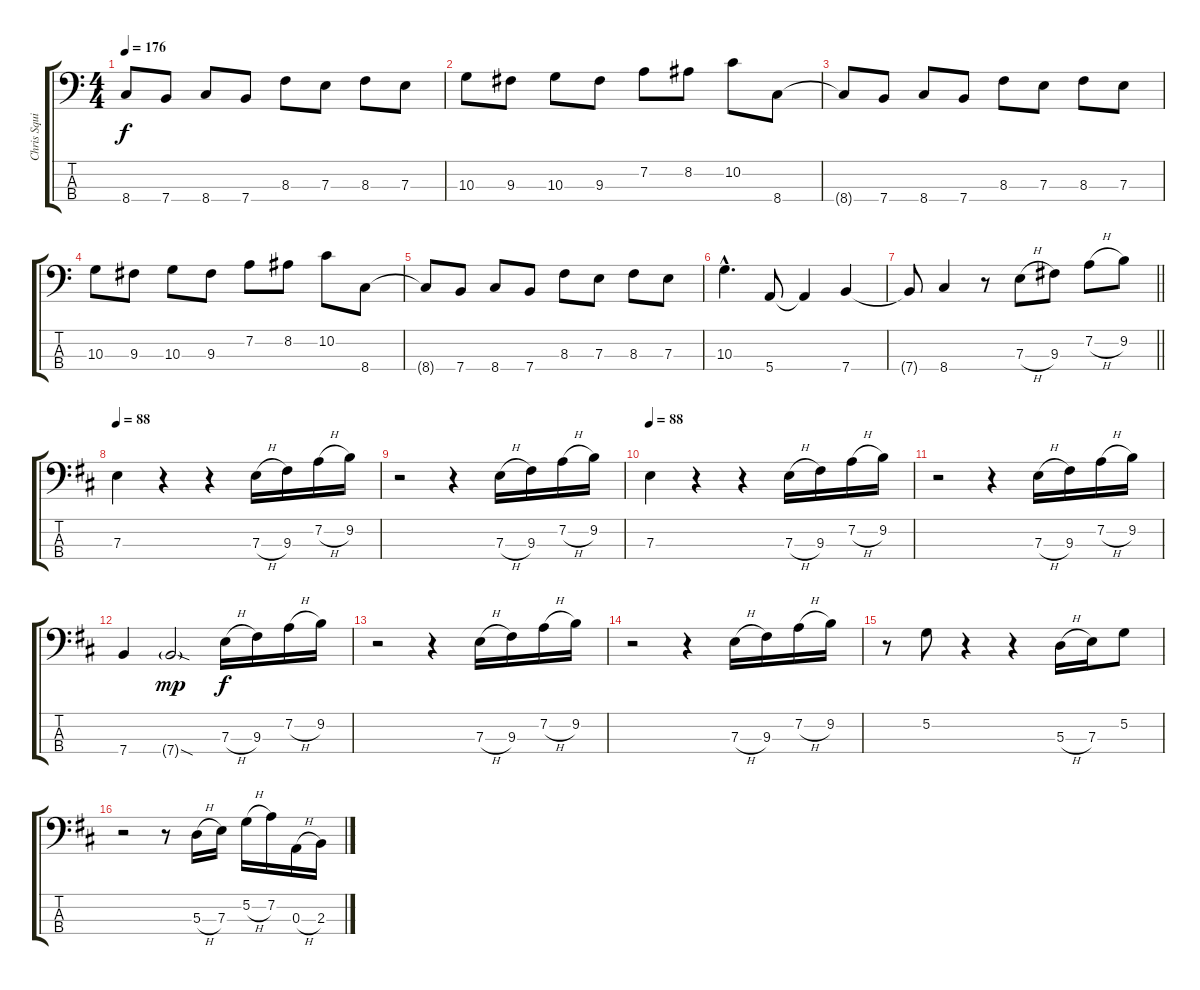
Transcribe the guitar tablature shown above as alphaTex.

\track ("Chris Squire" "Chris Squi") {instrument electricbasspick}
\staff {score tabs}
\tuning (G2 D2 A1 E1) {hide}
\ts (4 4)
\tempo 176
\clef f4
\ks c
8.4{t}.8{dy f} 7.4.8 8.4.8 7.4.8 8.3.8 7.3.8 8.3.8 7.3.8 |
10.3.8 9.3.8 10.3.8 9.3.8 7.2.8 8.2.8 10.2.8 8.4.8 |
8.4{t}.8 7.4.8 8.4.8 7.4.8 8.3.8 7.3.8 8.3.8 7.3.8 |
10.3.8 9.3.8 10.3.8 9.3.8 7.2.8 8.2.8 10.2.8 8.4.8 |
8.4{t}.8 7.4.8 8.4.8 7.4.8 8.3.8 7.3.8 8.3.8 7.3.8 |
10.3{hac}.4{d} 5.4.8 5.4{t}.4 7.4.4 |
\barLineRight lightlight
7.4{t}.8 8.4.4 r.8 7.3{h}.8 9.3.8 7.2{h}.8 9.2.8 |
\tempo 88
\ks d
7.3.4 r.4 r.4 7.3{h}.16 9.3.16 7.2{h}.16 9.2.16 |
r.2 r.4 7.3{h}.16 9.3.16 7.2{h}.16 9.2.16 |
\tempo 88
7.3.4 r.4 r.4 7.3{h}.16 9.3.16 7.2{h}.16 9.2.16 |
r.2 r.4 7.3{h}.16 9.3.16 7.2{h}.16 9.2.16 |
7.4.4 7.4{sod g}.2{dy mp} 7.3{h}.16{dy f} 9.3.16 7.2{h}.16 9.2.16 |
r.2 r.4 7.3{h}.16 9.3.16 7.2{h}.16 9.2.16 |
r.2 r.4 7.3{h}.16 9.3.16 7.2{h}.16 9.2.16 |
r.8 5.2.8 r.4 r.4 5.3{h}.16 7.3.16 5.2.8 |
r.2 r.8 5.3{h}.16 7.3.16 5.2{h}.16 7.2.16 0.3{h}.16 2.3.16
